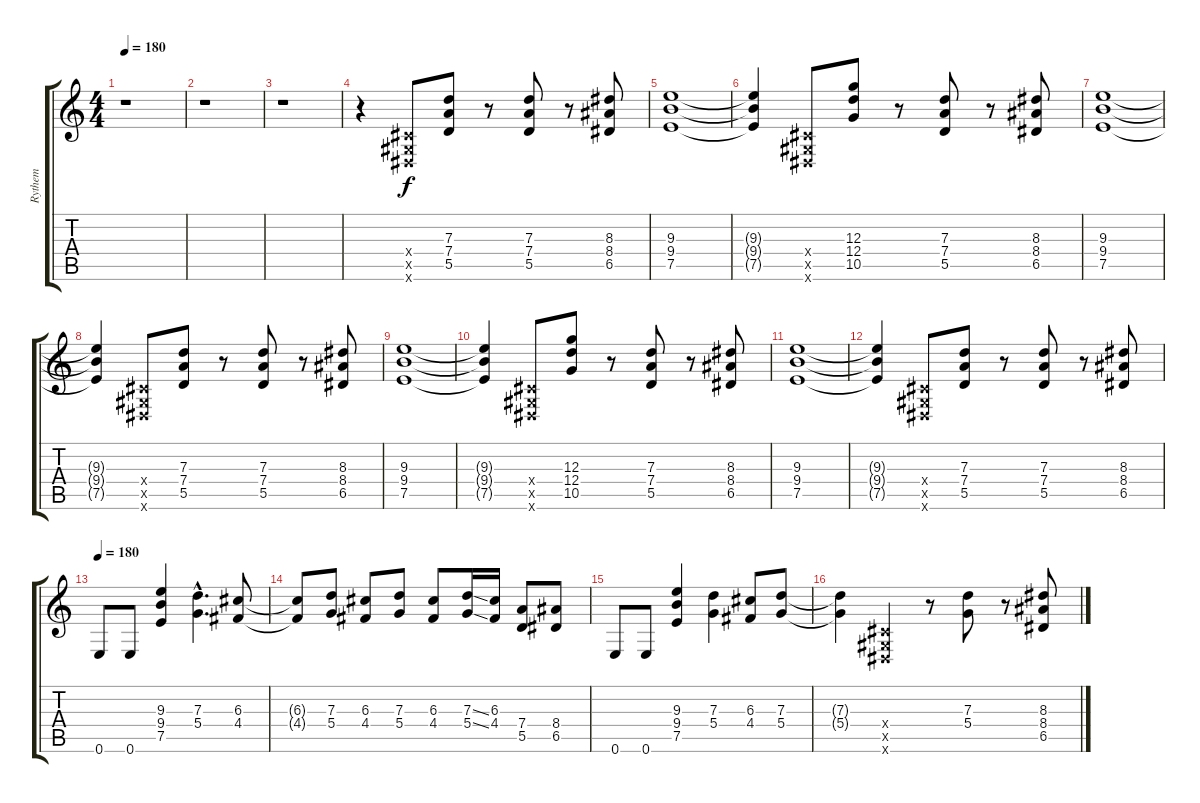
\track ("Rythem" "Rythem") {instrument overdrivenguitar}
\staff {score tabs}
\tuning (E4 B3 G3 D3 A2 E2) {hide}
\ts (4 4)
\tempo 180
\clef g2
\ks c
r.1{dy f instrument overdrivenguitar} |
r.1 |
r.1 |
r.4 (-1.4{x} -1.5{x} -1.6{x}).8 (7.3 7.4 5.5).8 r.8 (7.3 7.4 5.5).8 r.8 (8.3 8.4 6.5).8 |
(9.3 9.4 7.5).1 |
(9.3{t} 9.4{t} 7.5{t}).4 (-1.4{x} -1.5{x} -1.6{x}).8 (12.3 12.4 10.5).8 r.8 (7.3 7.4 5.5).8 r.8 (8.3 8.4 6.5).8 |
(9.3 9.4 7.5).1 |
(9.3{t} 9.4{t} 7.5{t}).4 (-1.4{x} -1.5{x} -1.6{x}).8 (7.3 7.4 5.5).8 r.8 (7.3 7.4 5.5).8 r.8 (8.3 8.4 6.5).8 |
(9.3 9.4 7.5).1 |
(9.3{t} 9.4{t} 7.5{t}).4 (-1.4{x} -1.5{x} -1.6{x}).8 (12.3 12.4 10.5).8 r.8 (7.3 7.4 5.5).8 r.8 (8.3 8.4 6.5).8 |
(9.3 9.4 7.5).1 |
(9.3{t} 9.4{t} 7.5{t}).4 (-1.4{x} -1.5{x} -1.6{x}).8 (7.3 7.4 5.5).8 r.8 (7.3 7.4 5.5).8 r.8 (8.3 8.4 6.5).8 |
\tempo 180
0.6.8 0.6.8 (9.3 9.4 7.5).4 (7.3{hac} 5.4{hac}).4{d} (6.3 4.4).8 |
(6.3{t} 4.4{t}).8 (7.3 5.4).8 (6.3 4.4).8 (7.3 5.4).8 (6.3 4.4).8 (7.3{ss} 5.4{ss}).16 (6.3 4.4).16 (7.4 5.5).8 (8.4 6.5).8 |
0.6.8 0.6.8 (9.3 9.4 7.5).4 (7.3 5.4).4 (6.3 4.4).8 (7.3 5.4).8 |
(7.3{t} 5.4{t}).4 (-1.4{x} -1.5{x} -1.6{x}).4 r.8 (7.3 5.4).8 r.8 (8.3 8.4 6.5).8
